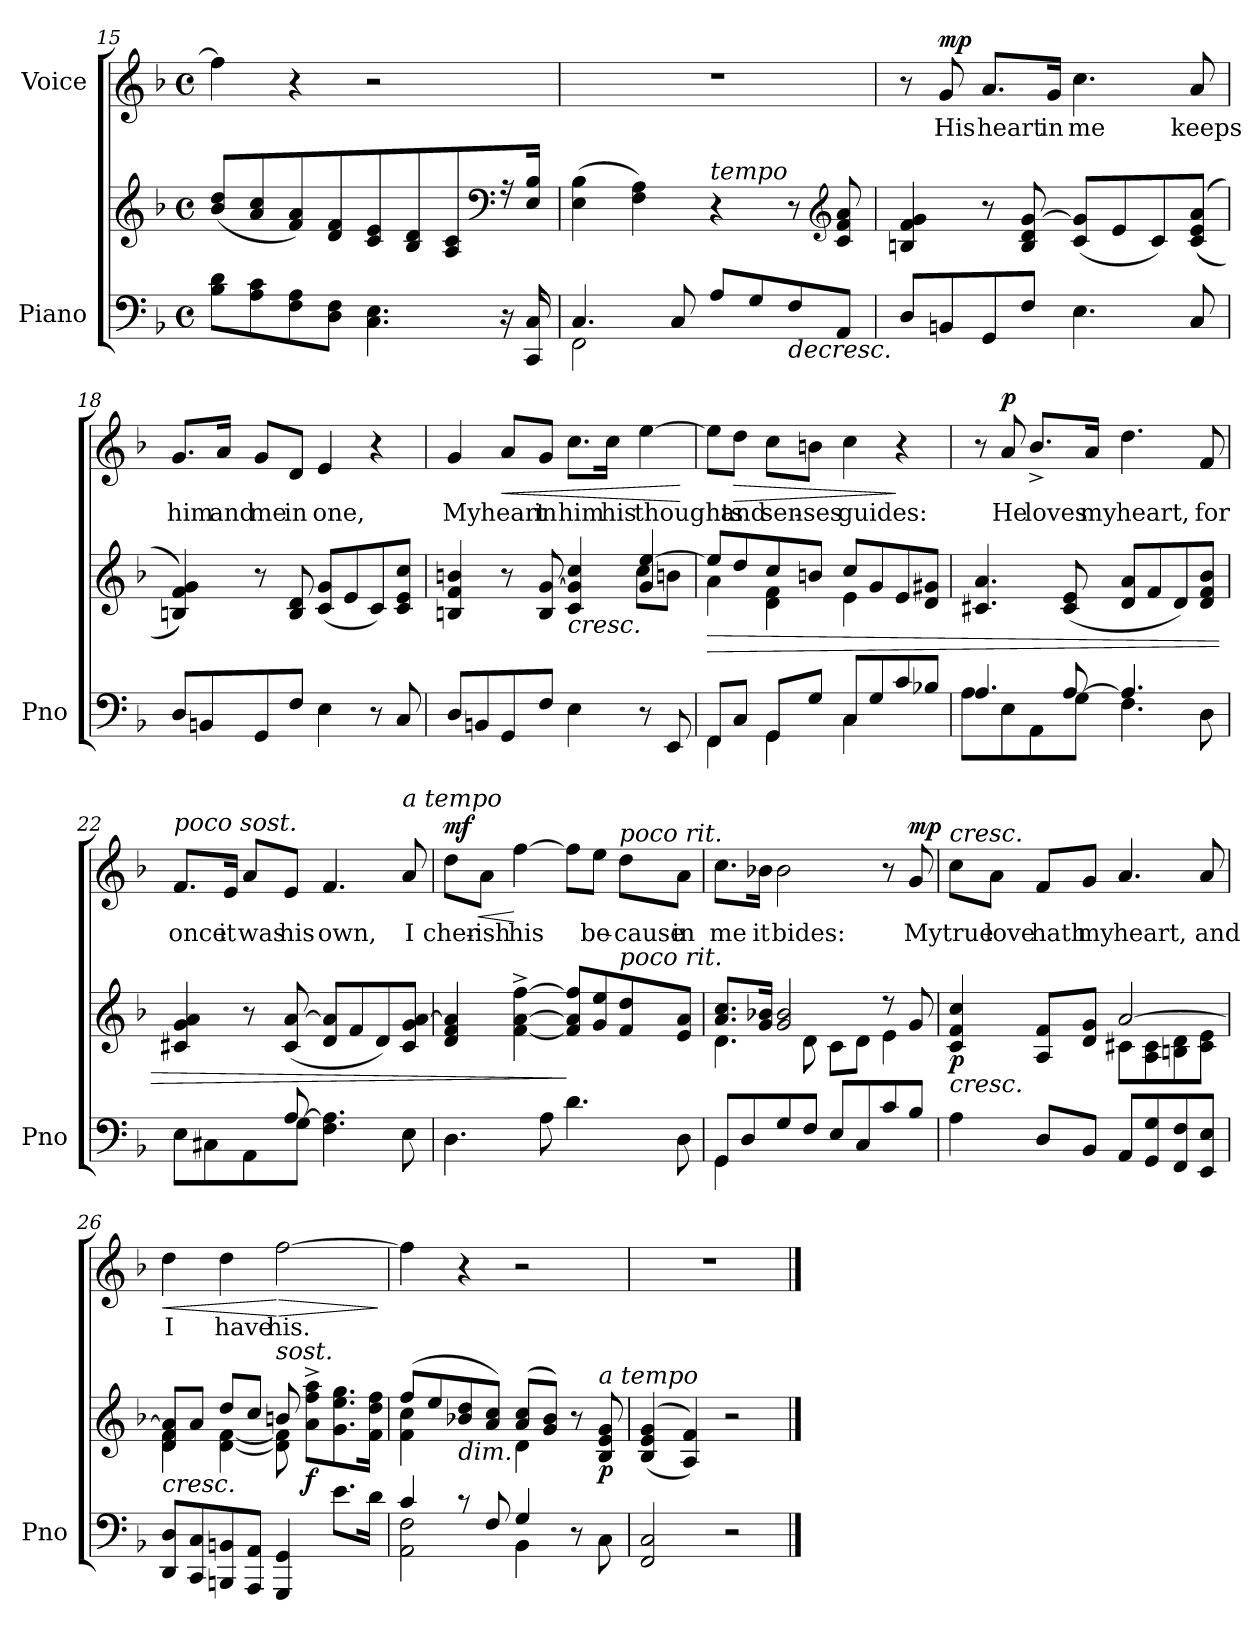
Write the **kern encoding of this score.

**kern	**kern	**dynam	**kern	**text	**dynam
*part2	*part2	*part2	*part1	*part1	*part1
*staff3	*staff2	*staff2/3	*staff1	*staff1	*staff1
*I"Piano	*	*	*I"Voice	*	*
*I'Pno	*	*	*	*	*
*clefF4	*clefG2	*	*clefG2	*	*
*k[b-]	*k[b-]	*	*k[b-]	*	*
*M4/4	*M4/4	*	*M4/4	*	*
*met(c)	*met(c)	*	*met(c)	*	*
=15	=15	=15	=15	=15	=15
8B-\ 8d\L	(8b-/ 8dd/L	.	4ff\]	.	.
8A\ 8c\	8a/ 8cc/	.	.	.	.
8F\ 8A\	8f/ 8a/)	.	4r	.	.
8D\ 8F\J	8d/ 8f/J	.	.	.	.
4.C\ 4.E\	8c/ 8e/L	.	2r	.	.
.	8B-/ 8d/	.	.	.	.
.	8A/ 8c/	.	.	.	.
*	*clefF4	*	*	*	*
16r	16r	.	.	.	.
16CC/ 16C/	16E/ 16B-/JJ	.	.	.	.
=16	=16	=16	=16	=16	=16
*^	*	*	*	*	*
4.C/	2FF\	(4E\ 4B-\	.	1r	.	.
.	.	4F\ 4A\)	.	.	.	.
8C/	.	.	.	.	.	.
!	!	!LO:TX:i:t=tempo	!	!	!	!
8A/L	2ryy	4r	.	.	.	.
8G/	.	.	.	.	.	.
!	!	!	!LO:HP:b=2	!	!	!
8F/	.	8r	>	.	.	.
*	*	*clefG2	*	*	*	*
8AA/J	.	8c/ 8f/ 8a/	.	.	.	.
*v	*v	*	*	*	*	*
=17	=17	=17	=17	=17	=17
8D/L	4Bn/ 4f/ 4g/	.	8r	.	.
!	!	!	!	!	!LO:DY:a
8BBn/	.	.	8g/	His	mp
8GG/	8r	.	8.a/L	heart	.
8F/J	8B/ 8d/ [8g/	.	.	.	.
.	.	.	16g/Jk	in	.
4.E\	(8c/ 8g/]L	.	4.cc\	me	.
.	8e/	.	.	.	.
.	8c/)	.	.	.	.
8C/	((>8c/ 8e/ 8a/J	.	8a/	keeps	.
=18	=18	=18	=18	=18	=18
8D/L	4Bn/ 4f/ 4g/))	.	8.g/L	him	.
8BBn/	.	.	.	.	.
.	.	.	16a/Jk	and	.
8GG/	8r	.	8g/L	me	.
8F/J	8B/ 8d/	.	8d/J	in	.
4E\	(8c/ 8g/L	.	4e/	one,	.
.	8e/	.	.	.	.
8r	8c/)	.	4r	.	.
8C/	8c/ 8e/ 8cc/J	.	.	.	.
=19	=19	=19	=19	=19	=19
*	*^	*	*	*	*
8D/L	4Bn/ 4f/ 4bn/	2.ryy	.	4g/	My	.
8BBn/	.	.	.	.	.	.
!	!	!	!	!	!	!LO:HP:b
8GG/	8r	.	.	8a/L	heart	<
8F/J	8B/ [<8g/	.	.	8g/J	in	.
!	!	!	!LO:HP:b	!	!	!
4E\	4c/ 4g/] 4cc/	.	<	8.cc\L	him	.
.	.	.	.	16cc\Jk	his	.
8r	4g/ [4ee/	8cc\L	.	[4ee\	thoughts	.
8EE/	.	8bn\J	]	.	.	.
*	*v	*v	*	*	*	*
.	.	.	.	.	[
=20	=20	=20	=20	=20	=20
*^	*	*	*	*	*
!	!	!	!LO:HP:b	!	!	!
*	*	*^	*	*	*	*
8FF/L	4FF\	8ee/L]	4a\	>	8ee\L]	.	.
!	!	!	!	!	!	!	!LO:HP:b
8C/J	.	8dd/	.	.	8dd\J	and	>
8GG/L	4GG\	8cc/	4d\ 4f\	.	8cc\L	sen-	.
8G/J	.	8bn/J	.	.	8bn\J	-ses	.
8C/L	4C\	8cc/L	4e\	[	4cc\	guides:	.
8G/	.	8g/	.	.	.	.	.
8c/	4ryy	8e/	4ryy	.	4r	.	]
8B-X/J	.	8d/ 8g#X/J	.	.	.	.	.
*	*	*v	*v	*	*	*	*
=21	=21	=21	=21	=21	=21	=21
!LO:N:head=solid	!LO:N:head=solid	!	!	!	!	!
4.A/	8A\L	4.c#X/ 4.a/	.	8r	.	.
!	!	!	!	!	!	!LO:DY:a
.	8E\	.	.	8a/	He	p
.	8AA\	.	.	8.b-^/L	loves	.
[8A/	8G\J	(>8c#/ 8e/	.	.	.	.
.	.	.	.	16a/Jk	my	.
4.A/]	4.F\	8d/ 8a/L	.	4.dd\	heart,	.
.	.	8f/	.	.	.	.
.	.	8d/)	.	.	.	.
8ryy	8D\	8d/ 8f/ 8b-/J	.	8f/	for	.
=22	=22	=22	=22	=22	=22	=22
!	!	!	!	!LO:TX:i:t=poco sost.	!	!
4.ryy	8E\L	4c#X/ 4g/ 4a/	.	8.f/L	once	.
.	8C#X\	.	.	.	.	.
.	.	.	.	16e/Jk	it	.
.	8AA\	8r	.	8a/L	was	.
[8A/	8G\J	(>8c#/ [8a/	.	8e/J	his	.
4.F\ 4.A\]	2ryy	8d/ 8a/]L	.	4.f/	own,	.
.	.	8f/	.	.	.	.
.	.	8d/)	.	.	.	.
!	!	!	!	!LO:TX:i:t=a tempo	!	!
8E\	.	8c#/ 8g/ [8a/J	.	8a/	I	.
*v	*v	*	*	*	*	*
=23	=23	=23	=23	=23	=23
!	!	!	!	!	!LO:HP:b
!	!	!	!	!	!LO:DY:n=1:a
4.D\	4d/ 4f/ 4a/]	.	8dd\L	cher-	< mf
.	.	.	8a\J	-ish	.
.	[4f\^ [4a\^ [4ff\^	.	[4ff\	his	[
8A\	.	.	.	.	.
4.d\	8f/] 8a/] 8ff/]L	]	8ff\L]	.	.
.	8g/ 8ee/	.	8ee\J	be-	.
!	!	!	!LO:TX:i:t=poco  rit.	!	!
!	!LO:TX:i:t=poco  rit.	!	!	!	!
.	8f/ 8dd/	.	8dd\L	-cause	.
8D\	8e/ 8a/J	.	8a\J	in	.
=24	=24	=24	=24	=24	=24
*^	*^	*	*	*	*
8GG/L	4GG\	8.a/ 8.cc/L	4.d\	.	8.cc\L	me	.
8D/	.	.	.	.	.	.	.
.	.	16g/ 16b-X/Jk	.	.	16b-X\Jk	it	.
8G/	2.ryy	2g/ 2b-/	.	.	2b-\	bides:	.
8F/J	.	.	8d\	.	.	.	.
8E/L	.	.	8c\L	.	.	.	.
8C/	.	.	8d\J	.	.	.	.
8c/	.	8r	4e\	.	8r	.	.
!	!	!	!	!	!	!	!LO:DY:a
8B-/J	.	8g/	.	.	8g/	My	mp
*v	*v	*	*	*	*	*	*
=25	=25	=25	=25	=25	=25	=25
!	!	!	!	!LO:TX:a:i:t=cresc.	!	!
!	!LO:TX:b:i:t=cresc.	!	!	!	!	!
!	!	!	!LO:DY:b	!	!	!
4A\	4c/ 4f/ 4cc/	2ryy	p	8cc\L	true	.
.	.	.	.	8a\J	love	.
8D/L	8A/ 8f/L	.	.	8f/L	hath	.
8BB-/J	8d/ 8g/J	.	.	8g/J	my	.
8AA/L	[2a/	8c#X\L	.	4.a/	heart,	.
8GG/ 8G/	.	8A\ 8c#\	.	.	.	.
8FF/ 8F/	.	8Bn\ 8d\	.	.	.	.
8EE/ 8E/J	.	8c#\ 8e\J	.	8a/	and	.
=26	=26	=26	=26	=26	=26	=26
!	!LO:TX:b:i:t=cresc.	!	!	!	!	!
!	!	!	!	!	!	!LO:HP:b
8DD/ 8D/L	8d/ 8f/ 8a/]L	4d\ 4f\	.	4dd\	I	<
8CC/ 8C/	8a/J	.	.	.	.	.
8BBBn/ 8BBn/	8dd/L	[4d\ [4f\	.	4dd\	have	.
8AAA/ 8AA/J	8cc/J	.	.	.	.	.
!	!LO:TX:i:t=sost.	!	!	!	!	!
!	!	!	!	!	!	!LO:HP:n=1:b
4GGG/ 4GG/	8bn/	8d\] 8f\]	.	[2ff\	his.	[ >
!	!	!	!LO:DY:b	!	!	!
.	8a\^ 8ff\^ 8aa\^L	4.ryy	f	.	.	.
8.e\L	8.g\ 8.ee\ 8.gg\	.	.	.	.	.
16d\Jk	16f\ 16dd\ 16ff\Jk	.	.	.	.	.
*	*v	*v	*	*	*	*
.	.	.	.	.	]
=27	=27	=27	=27	=27	=27
*^	*^	*	*	*	*
4c/	2AA\ 2F\	(8ff/L	4f\ 4cc\	.	4ff\]	.	.
.	.	8ee/	.	.	.	.	.
!	!	!LO:TX:b:i:t=dim.	!	!	!	!	!
8r	.	8b-X/ 8dd/	4ryy	.	4r	.	.
8F/	.	8a/ 8cc/J)	.	.	.	.	.
4G/	4BB-\	(8a/ 8cc/L	4d\	.	2r	.	.
.	.	8g/ 8b-/J)	.	.	.	.	.
8r	4ryy	8r	4ryy	.	.	.	.
!	!	!LO:TX:i:t=a tempo	!	!	!	!	!
!	!	!	!	!LO:DY:b	!	!	!
8C\	.	8B-/ 8e/ 8g/	.	p	.	.	.
*v	*v	*	*	*	*	*	*
*	*v	*v	*	*	*	*
=28	=28	=28	=28	=28	=28
2FF/ 2C/	((>4B-/ 4e/ 4g/	.	1r	.	.
.	4A/ 4f/))	.	.	.	.
2r	2r	.	.	.	.
==	==	==	==	==	==
*-	*-	*-	*-	*-	*-
